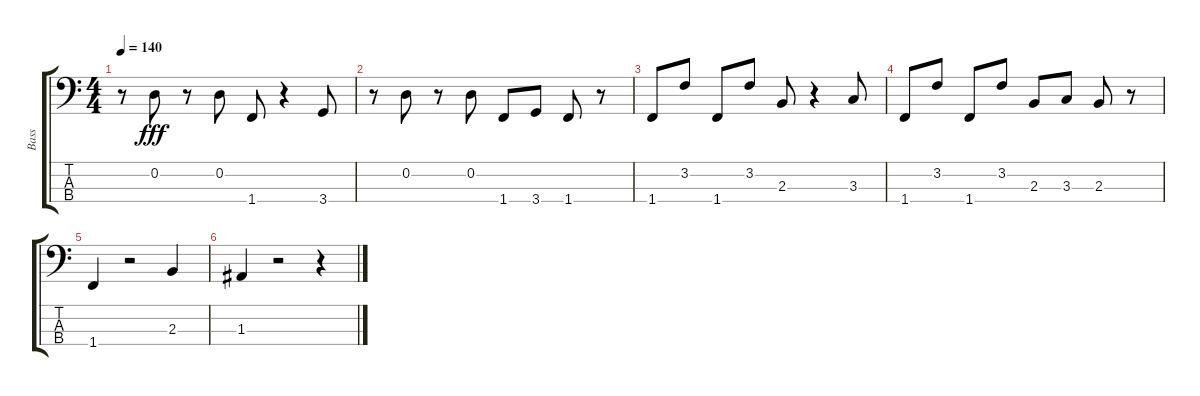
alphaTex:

\track ("Bass" "Bass") {instrument electricbasspick}
\staff {score tabs}
\tuning (G2 D2 A1 E1) {hide}
\ts (4 4)
\tempo 140
\clef f4
\ks c
r.8{dy fff} 0.2.8 r.8 0.2.8 1.4.8 r.4 3.4.8 |
r.8 0.2.8 r.8 0.2.8 1.4.8 3.4.8 1.4.8 r.8 |
1.4.8 3.2.8 1.4.8 3.2.8 2.3.8 r.4 3.3.8 |
1.4.8 3.2.8 1.4.8 3.2.8 2.3.8 3.3.8 2.3.8 r.8 |
1.4.4 r.2 2.3.4 |
1.3.4 r.2 r.4
